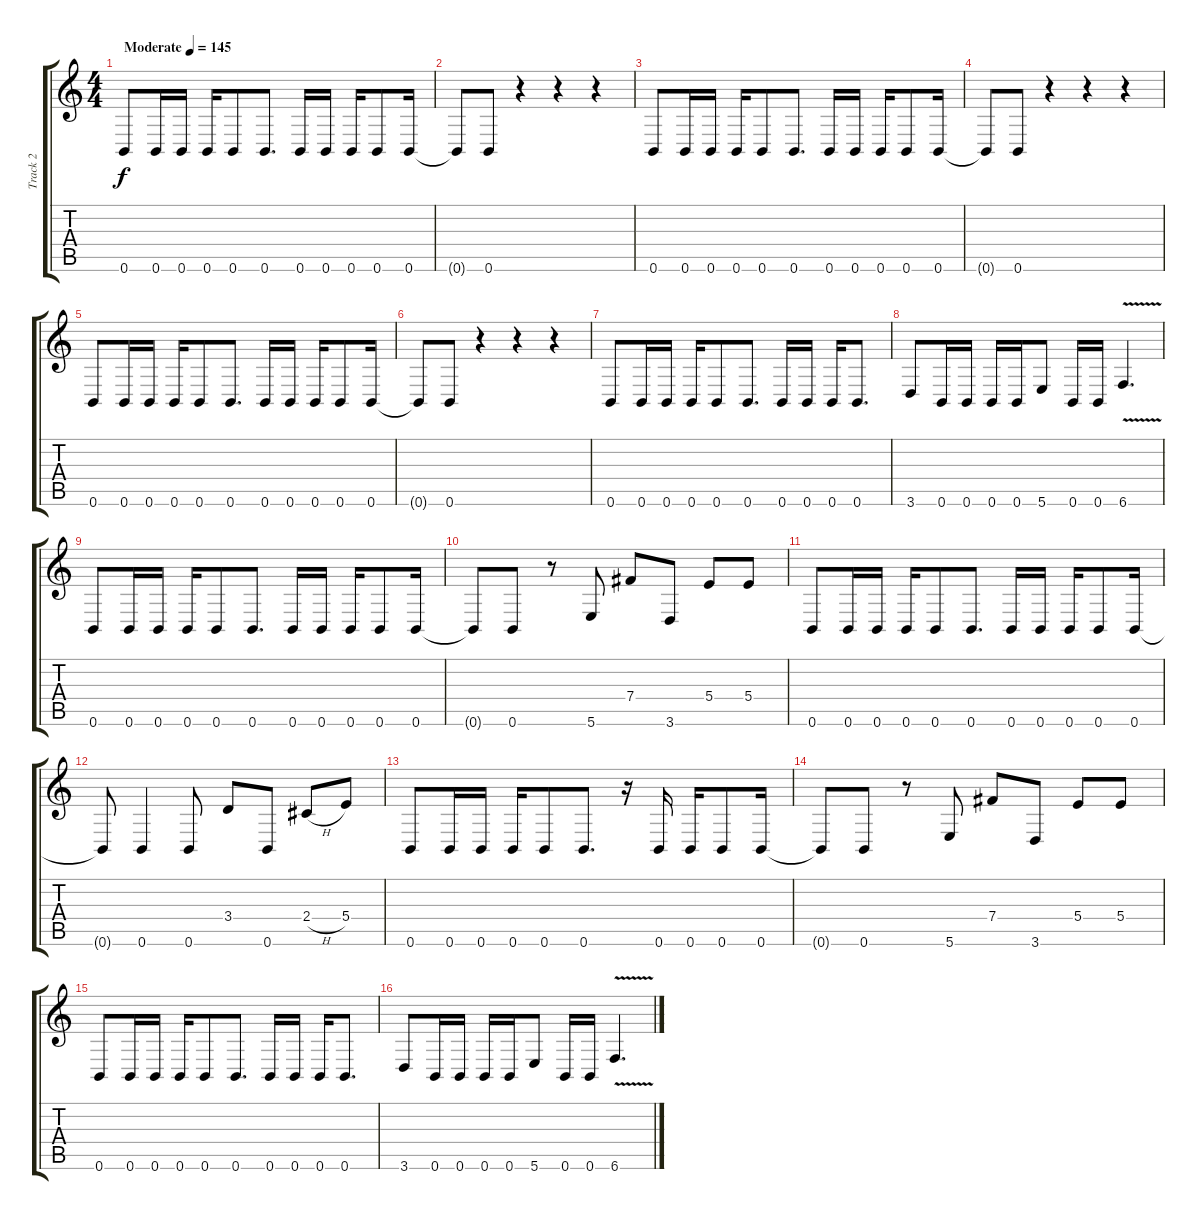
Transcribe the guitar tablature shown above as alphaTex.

\track ("Track 2" "Track 2") {instrument distortionguitar}
\staff {score tabs}
\tuning (Db4 Ab3 E3 B2 Gb2 B1) {hide}
\ts (4 4)
\tempo (145 "Moderate")
\clef g2
\ks c
0.6.8{dy f instrument distortionguitar} 0.6.16 0.6.16 0.6.16 0.6.8 0.6.8{d} 0.6.16 0.6.16 0.6.16 0.6.8 0.6.16 |
0.6{t}.8 0.6.8 r.4 r.4 r.4 |
0.6.8 0.6.16 0.6.16 0.6.16 0.6.8 0.6.8{d} 0.6.16 0.6.16 0.6.16 0.6.8 0.6.16 |
0.6{t}.8 0.6.8 r.4 r.4 r.4 |
0.6.8 0.6.16 0.6.16 0.6.16 0.6.8 0.6.8{d} 0.6.16 0.6.16 0.6.16 0.6.8 0.6.16 |
0.6{t}.8 0.6.8 r.4 r.4 r.4 |
0.6.8 0.6.16 0.6.16 0.6.16 0.6.8 0.6.8{d} 0.6.16 0.6.16 0.6.16 0.6.8{d} |
3.6.8 0.6.16 0.6.16 0.6.16 0.6.16 5.6.8 0.6.16 0.6.16 6.6{v}.4{d} |
0.6.8 0.6.16 0.6.16 0.6.16 0.6.8 0.6.8{d} 0.6.16 0.6.16 0.6.16 0.6.8 0.6.16 |
0.6{t}.8 0.6.8 r.8 5.6.8 7.4.8 3.6.8 5.4.8 5.4.8 |
0.6.8 0.6.16 0.6.16 0.6.16 0.6.8 0.6.8{d} 0.6.16 0.6.16 0.6.16 0.6.8 0.6.16 |
0.6{t}.8 0.6.4 0.6.8 3.4.8 0.6.8 2.4{h}.8 5.4.8 |
0.6.8 0.6.16 0.6.16 0.6.16 0.6.8 0.6.8{d} r.16 0.6.16 0.6.16 0.6.8 0.6.16 |
0.6{t}.8 0.6.8 r.8 5.6.8 7.4.8 3.6.8 5.4.8 5.4.8 |
0.6.8 0.6.16 0.6.16 0.6.16 0.6.8 0.6.8{d} 0.6.16 0.6.16 0.6.16 0.6.8{d} |
3.6.8 0.6.16 0.6.16 0.6.16 0.6.16 5.6.8 0.6.16 0.6.16 6.6{v}.4{d}
